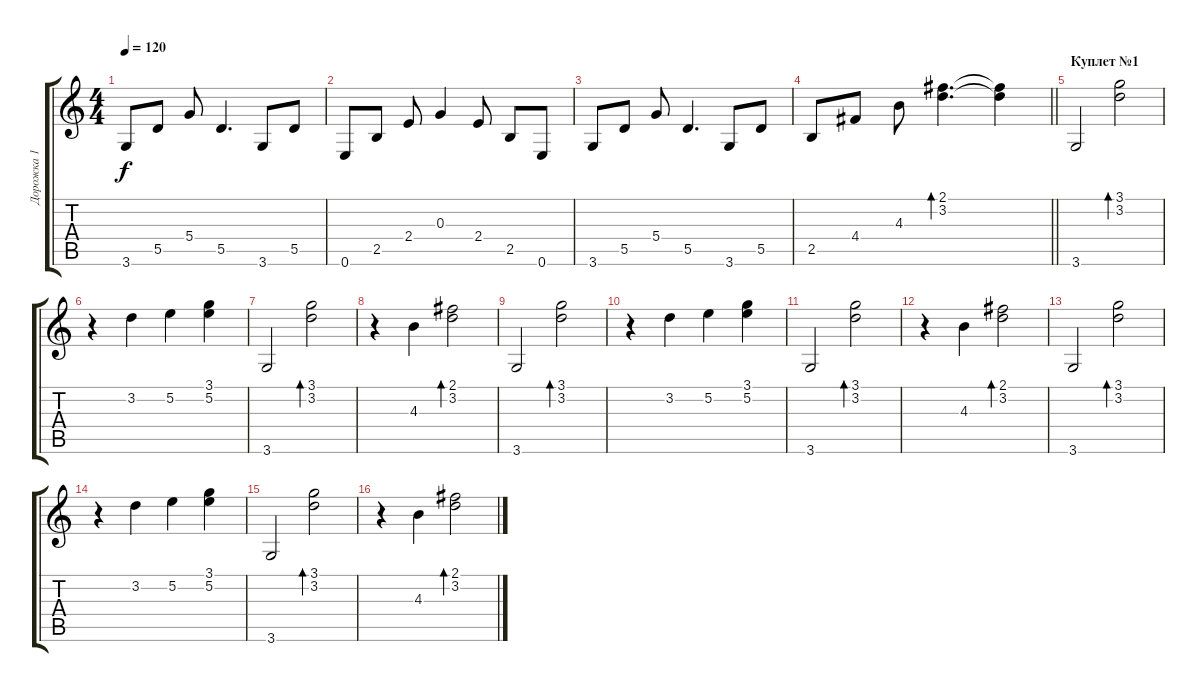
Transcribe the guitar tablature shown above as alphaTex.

\track ("Дорожка 1" "Дорожка 1") {instrument acousticguitarsteel}
\staff {score tabs}
\tuning (E4 B3 G3 D3 A2 E2) {hide}
\ts (4 4)
\tempo 120
\clef g2
\ks c
3.6.8{dy f} 5.5.8 5.4.8 5.5.4{d} 3.6.8 5.5.8 |
0.6.8 2.5.8 2.4.8 0.3.4 2.4.8 2.5.8 0.6.8 |
3.6.8 5.5.8 5.4.8 5.5.4{d} 3.6.8 5.5.8 |
\barLineRight lightlight
2.5.8 4.4.8 4.3.8 (2.1 3.2).4{d bd 120} (2.1{t} 3.2{t}).4 |
\section ("" "Куплет №1")
3.6.2 (3.1 3.2).2{bd 120} |
r.4 3.2.4 5.2.4 (3.1 5.2).4 |
3.6.2 (3.1 3.2).2{bd 120} |
r.4 4.3.4 (2.1 3.2).2{bd 120} |
3.6.2 (3.1 3.2).2{bd 120} |
r.4 3.2.4 5.2.4 (3.1 5.2).4 |
3.6.2 (3.1 3.2).2{bd 120} |
r.4 4.3.4 (2.1 3.2).2{bd 120} |
3.6.2 (3.1 3.2).2{bd 120} |
r.4 3.2.4 5.2.4 (3.1 5.2).4 |
3.6.2 (3.1 3.2).2{bd 120} |
r.4 4.3.4 (2.1 3.2).2{bd 120}
